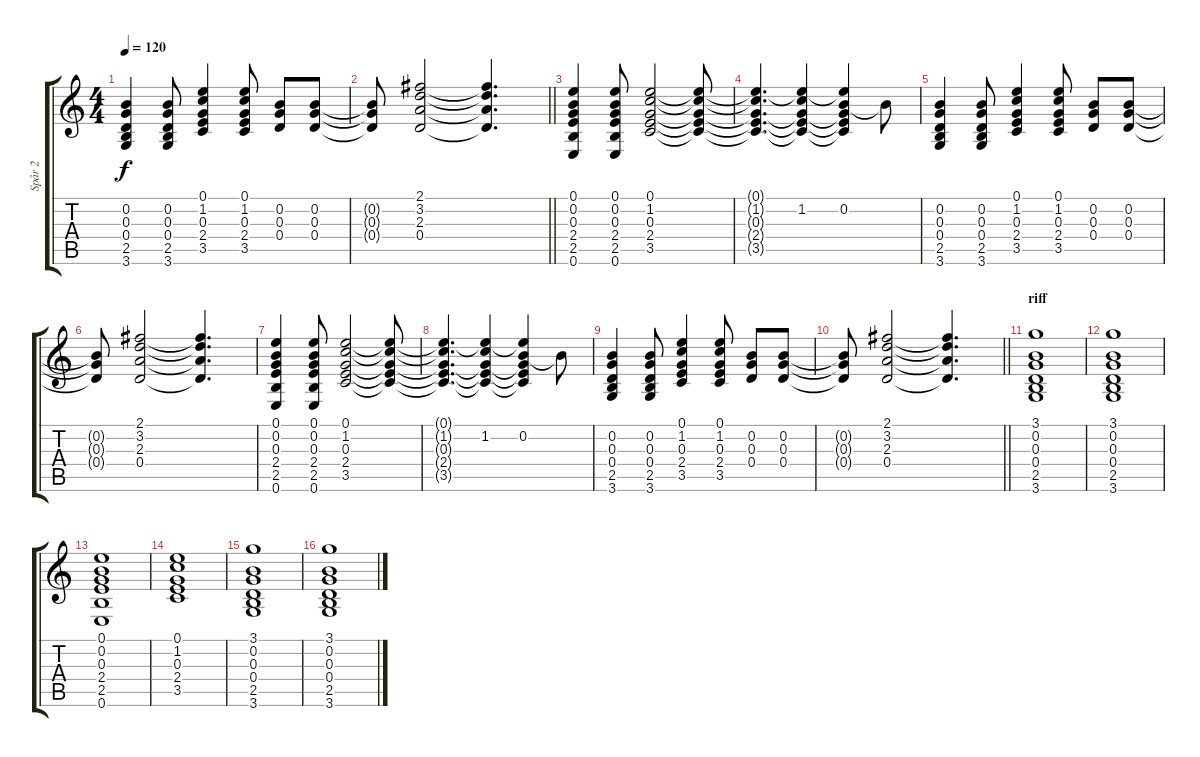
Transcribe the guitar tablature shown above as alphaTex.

\track ("Spår 2" "Spår 2") {instrument overdrivenguitar}
\staff {score tabs}
\tuning (E4 B3 G3 D3 A2 E2) {hide}
\ts (4 4)
\tempo 120
\clef g2
\ks c
(0.2 0.3 0.4 2.5 3.6).4{dy f} (0.2 0.3 0.4 2.5 3.6).8 (0.1 1.2 0.3 2.4 3.5).4 (0.1 1.2 0.3 2.4 3.5).8 (0.2 0.3 0.4).8 (0.2 0.3 0.4).8 |
\barLineRight lightlight
(0.2{t} 0.3{t} 0.4{t}).8 (2.1 3.2 2.3 0.4).2 (2.1{t} 3.2{t} 2.3{t} 0.4{t}).4{d} |
(0.1 0.2 0.3 2.4 2.5 0.6).4 (0.1 0.2 0.3 2.4 2.5 0.6).8 (0.1 1.2 0.3 2.4 3.5).2 (0.1{t} 1.2{t} 0.3{t} 2.4{t} 3.5{t}).8 |
(0.1{t} 1.2{t} 0.3{t} 2.4{t} 3.5{t}).4{d} (0.1{t} 1.2 0.3{t} 2.4{t} 3.5{t}).4 (0.1{t} 0.2 0.3{t} 2.4{t} 3.5{t}).4 0.2{t}.8 |
(0.2 0.3 0.4 2.5 3.6).4 (0.2 0.3 0.4 2.5 3.6).8 (0.1 1.2 0.3 2.4 3.5).4 (0.1 1.2 0.3 2.4 3.5).8 (0.2 0.3 0.4).8 (0.2 0.3 0.4).8 |
(0.2{t} 0.3{t} 0.4{t}).8 (2.1 3.2 2.3 0.4).2 (2.1{t} 3.2{t} 2.3{t} 0.4{t}).4{d} |
(0.1 0.2 0.3 2.4 2.5 0.6).4 (0.1 0.2 0.3 2.4 2.5 0.6).8 (0.1 1.2 0.3 2.4 3.5).2 (0.1{t} 1.2{t} 0.3{t} 2.4{t} 3.5{t}).8 |
(0.1{t} 1.2{t} 0.3{t} 2.4{t} 3.5{t}).4{d} (0.1{t} 1.2 0.3{t} 2.4{t} 3.5{t}).4 (0.1{t} 0.2 0.3{t} 2.4{t} 3.5{t}).4 0.2{t}.8 |
(0.2 0.3 0.4 2.5 3.6).4 (0.2 0.3 0.4 2.5 3.6).8 (0.1 1.2 0.3 2.4 3.5).4 (0.1 1.2 0.3 2.4 3.5).8 (0.2 0.3 0.4).8 (0.2 0.3 0.4).8 |
\barLineRight lightlight
(0.2{t} 0.3{t} 0.4{t}).8 (2.1 3.2 2.3 0.4).2 (2.1{t} 3.2{t} 2.3{t} 0.4{t}).4{d} |
\section ("" "riff")
(3.1 0.2 0.3 0.4 2.5 3.6).1 |
(3.1 0.2 0.3 0.4 2.5 3.6).1 |
(0.1 0.2 0.3 2.4 2.5 0.6).1 |
(0.1 1.2 0.3 2.4 3.5).1 |
(3.1 0.2 0.3 0.4 2.5 3.6).1 |
(3.1 0.2 0.3 0.4 2.5 3.6).1
